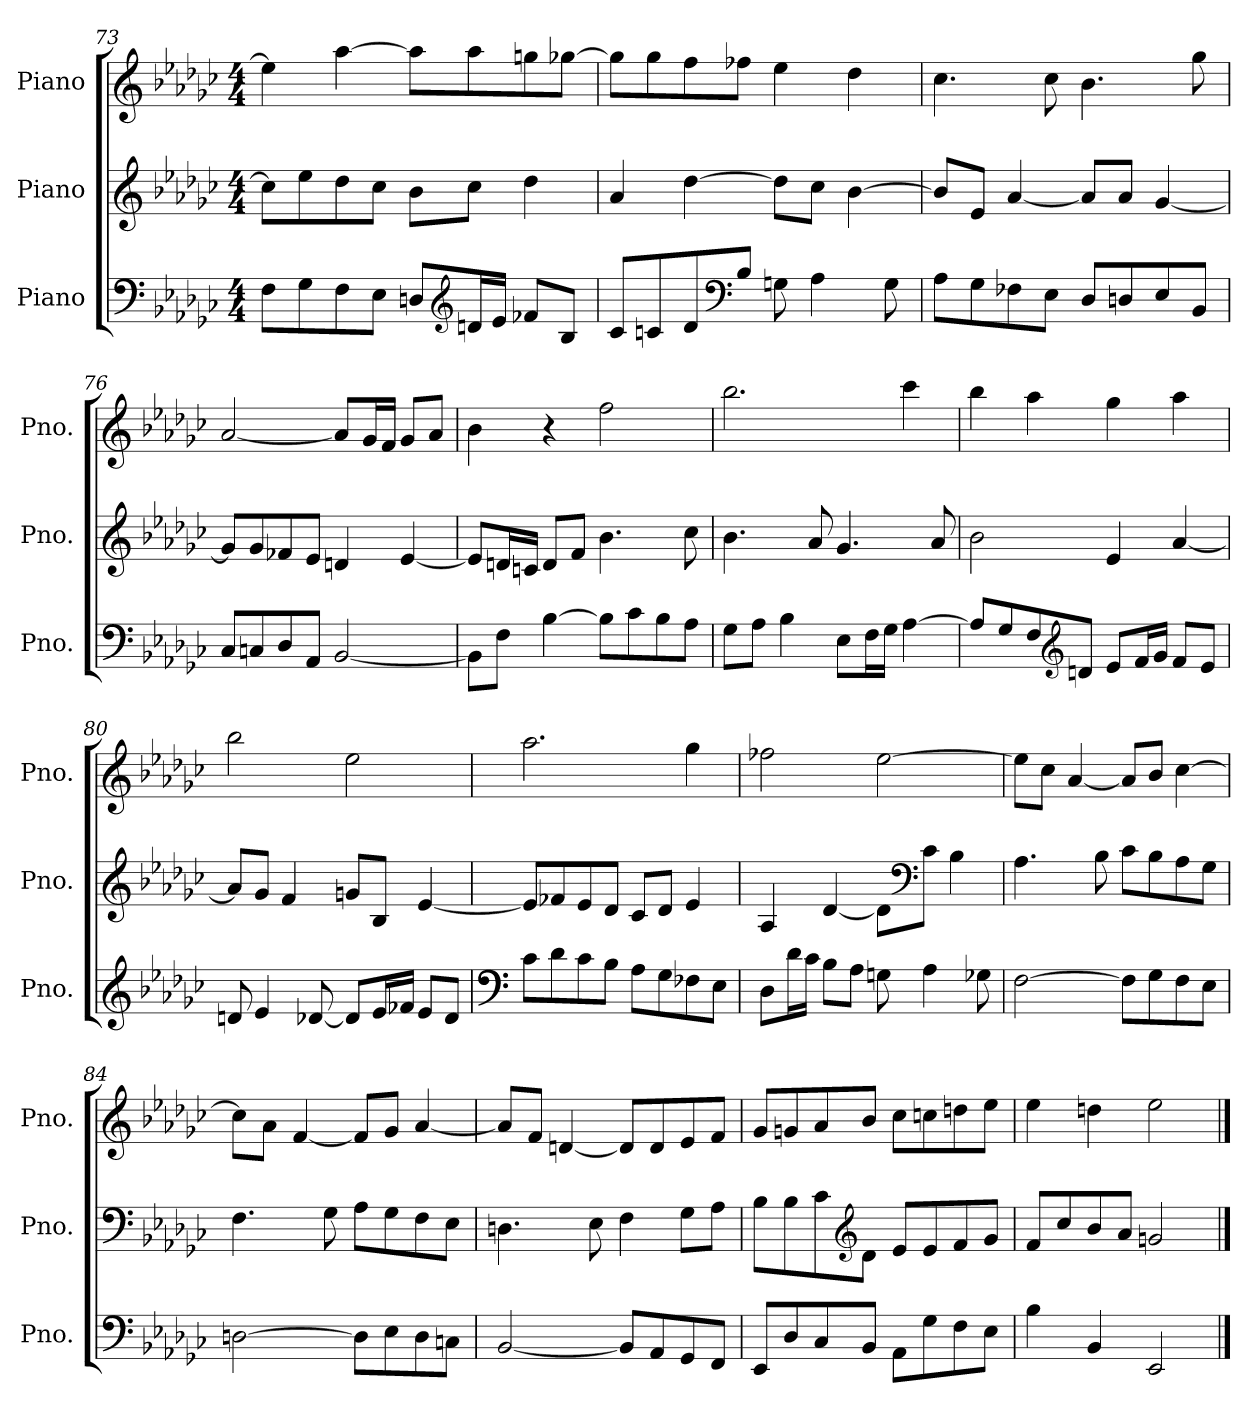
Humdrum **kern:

**kern	**kern	**kern
*part3	*part2	*part1
*staff3	*staff2	*staff1
*I"Piano	*I"Piano	*I"Piano
*I'Pno.	*I'Pno.	*I'Pno.
*clefF4	*clefG2	*clefG2
*k[b-e-a-d-g-c-]	*k[b-e-a-d-g-c-]	*k[b-e-a-d-g-c-]
*M4/4	*M4/4	*M4/4
=73	=73	=73
8Fi\L	8cc-j\L]	4ee-Z\]
8G-i\	8ee-j\	.
8Fi\	8dd-j\	[4aa-Z\
8E-i\J	8cc-j\J	.
8Dni/L	8b-j\L	8aa-Z\L]
*clefG2	*	*
16dni/L	8cc-j\J	8aa-Z\
16e-i/JJ	.	.
8f-Xi/L	4dd-j\	8ggnZ\
8B-i/J	.	[8gg-XZ\J
=74	=74	=74
8c-i/L	4a-j/	8gg-Z\L]
8cni/	.	8gg-Z\
8d-i/	[4dd-j\	8ffZ\
*clefF4	*	*
8B-i/J	.	8ff-XZ\J
8Gni\	8dd-j\L]	4ee-Z\
4A-i\	8cc-j\J	.
.	[4b-j\	4dd-Z\
8Gi\	.	.
!!LO:PB:g=z
=75	=75	=75
8A-i\L	8b-j/L]	4.cc-Z\
8G-i\	8e-j/J	.
8F-Xi\	[4a-j/	.
8E-i\J	.	8cc-Z\
8D-i/L	8a-j/L]	4.b-Z\
8Dni/	8a-j/J	.
8E-i/	[4g-j/	.
8BB-i/J	.	8gg-Z\
=76	=76	=76
8C-i/L	8g-j/L]	[2a-Z/
8Cni/	8g-j/	.
8D-i/	8f-Xj/	.
8AA-i/J	8e-j/J	.
[2BB-i/	4dnj/	8a-Z/L]
.	.	16g-Z/L
.	.	16fZ/JJ
.	[4e-j/	8g-Z/L
.	.	8a-Z/J
=77	=77	=77
8BB-i\L]	8e-j/L]	4b-Z\
8Fi\J	16dnj/L	.
.	16cnj/JJ	.
[4B-i\	8dj/L	4r
.	8fj/J	.
8B-i\L]	4.b-j\	2ffZ\
8c-i\	.	.
8B-i\	.	.
8A-i\J	8cc-j\	.
=78	=78	=78
8G-i\L	4.b-j\	2.bb-Z\
8A-i\J	.	.
4B-i\	.	.
.	8a-j/	.
8E-i\L	4.g-j/	.
16Fi\L	.	.
16G-i\JJ	.	.
[4A-i\	.	4ccc-Z\
.	8a-j/	.
!!LO:LB:g=z
=79	=79	=79
8A-i/L]	2b-j\	4bb-Z\
8G-i/	.	.
8Fi/	.	4aa-Z\
*clefG2	*	*
8dni/J	.	.
8e-i/L	4e-j/	4gg-Z\
16fi/L	.	.
16g-i/JJ	.	.
8fi/L	[4a-j/	4aa-Z\
8e-i/J	.	.
=80	=80	=80
8dni/	8a-j/L]	2bb-Z\
4e-i/	8g-j/J	.
.	4fj/	.
[8d-Xi/	.	.
8d-i/L]	8gnj/L	2ee-Z\
16e-i/L	8B-j/J	.
16f-Xi/JJ	.	.
8e-i/L	[4e-j/	.
8d-i/J	.	.
=81	=81	=81
*clefF4	*	*
8c-i\L	8e-j/L]	2.aa-Z\
8d-i\	8f-Xj/	.
8c-i\	8e-j/	.
8B-i\J	8d-j/J	.
8A-i\L	8c-j/L	.
8G-i\	8d-j/J	.
8F-Xi\	4e-j/	4gg-Z\
8E-i\J	.	.
!!LO:LB:g=z
=82	=82	=82
8D-i\L	4A-j/	2ff-XZ\
16d-i\L	.	.
16c-i\JJ	.	.
8B-i\L	[4d-j/	.
8A-i\J	.	.
8Gni\	8d-j\L]	[2ee-Z\
*	*clefF4	*
4A-i\	8c-j\J	.
.	4B-j\	.
8G-Xi\	.	.
=83	=83	=83
[2Fi\	4.A-j\	8ee-Z\L]
.	.	8cc-Z\J
.	.	[4a-Z/
.	8B-j\	.
8Fi\L]	8c-j\L	8a-Z/L]
8G-i\	8B-j\	8b-Z/J
8Fi\	8A-j\	[4cc-Z\
8E-i\J	8G-j\J	.
=84	=84	=84
[2Dni\	4.Fj\	8cc-Z\L]
.	.	8a-Z\J
.	.	[4fZ/
.	8G-j\	.
8Di\L]	8A-j\L	8fZ/L]
8E-i\	8G-j\	8g-Z/J
8Di\	8Fj\	[4a-Z/
8Cni\J	8E-j\J	.
=85	=85	=85
[2BB-i/	4.Dnj\	8a-Z/L]
.	.	8fZ/J
.	.	[4dnZ/
.	8E-j\	.
8BB-i/L]	4Fj\	8dZ/L]
8AA-i/	.	8dZ/
8GG-i/	8G-j\L	8e-Z/
8FFi/J	8A-j\J	8fZ/J
!!LO:LB:g=z
=86	=86	=86
8EE-i/L	8B-j\L	8g-Z/L
8D-i/	8B-j\	8gnZ/
8C-i/	8c-j\	8a-Z/
*	*clefG2	*
8BB-i/J	8d-j\J	8b-Z/J
8AA-i\L	8e-j/L	8cc-Z\L
8G-i\	8e-j/	8ccnZ\
8Fi\	8fj/	8ddnZ\
8E-i\J	8g-j/J	8ee-Z\J
=87	=87	=87
4B-i\	8fj/L	4ee-Z\
.	8cc-j/	.
4BB-i/	8b-j/	4ddnZ\
.	8a-j/J	.
2EE-i/	2gnj/	2ee-Z\
==	==	==
*-	*-	*-
